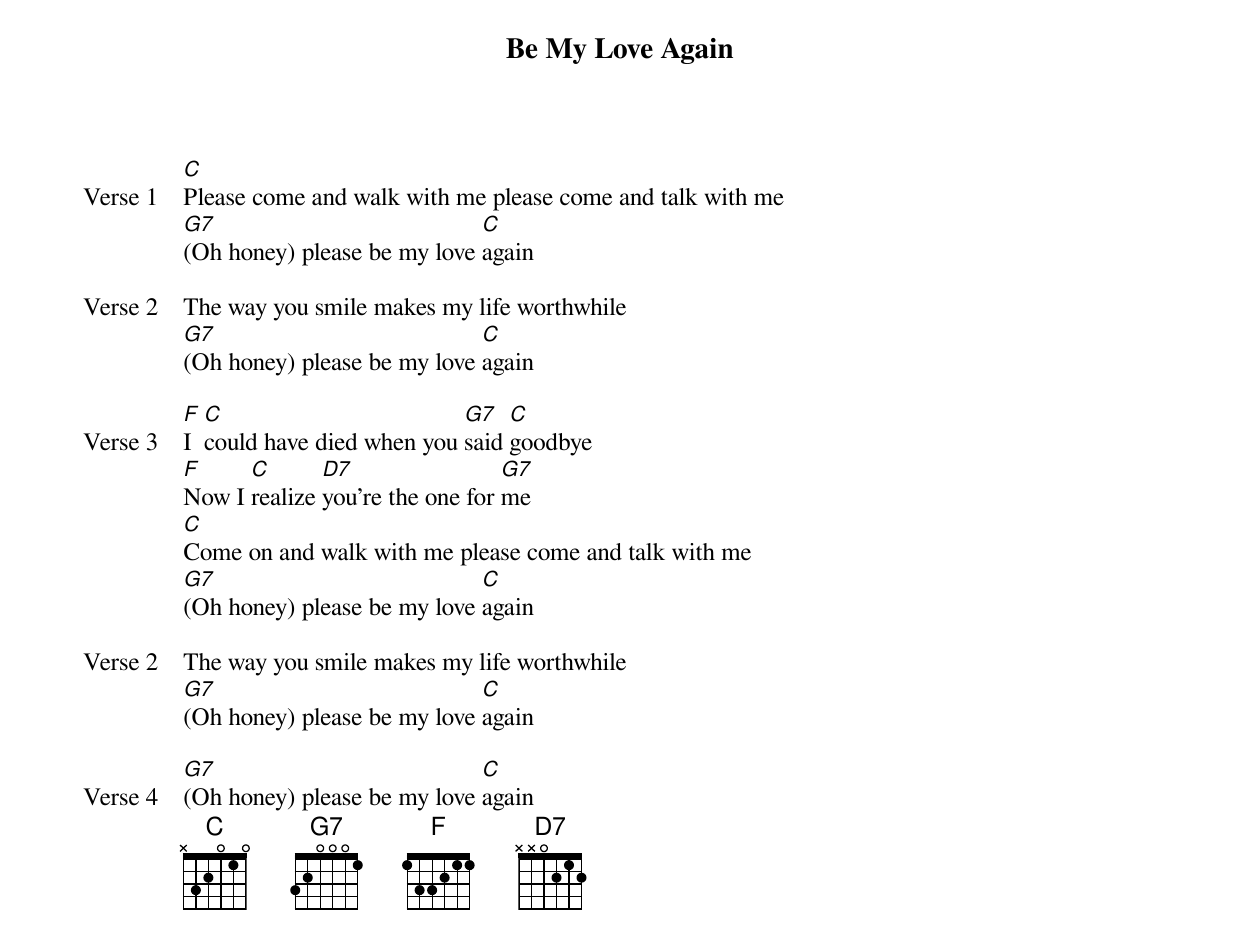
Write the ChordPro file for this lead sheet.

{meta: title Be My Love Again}
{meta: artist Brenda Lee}
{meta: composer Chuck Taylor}

{start_of_verse: Verse 1}
[C]Please come and walk with me please come and talk with me
[G7](Oh honey) please be my love [C]again
{end_of_verse}

{start_of_verse: Verse 2}
The way you smile makes my life worthwhile
[G7](Oh honey) please be my love [C]again
{end_of_verse}

{start_of_verse: Verse 3}
[F]I  [C]could have died when you [G7]said [C]goodbye
[F]Now I [C]realize [D7]you're the one for [G7]me
[C]Come on and walk with me please come and talk with me
[G7](Oh honey) please be my love [C]again
{end_of_verse}

{start_of_verse: Verse 2}
The way you smile makes my life worthwhile
[G7](Oh honey) please be my love [C]again
{end_of_verse}

{start_of_verse: Verse 4}
[G7](Oh honey) please be my love [C]again
{end_of_verse}
